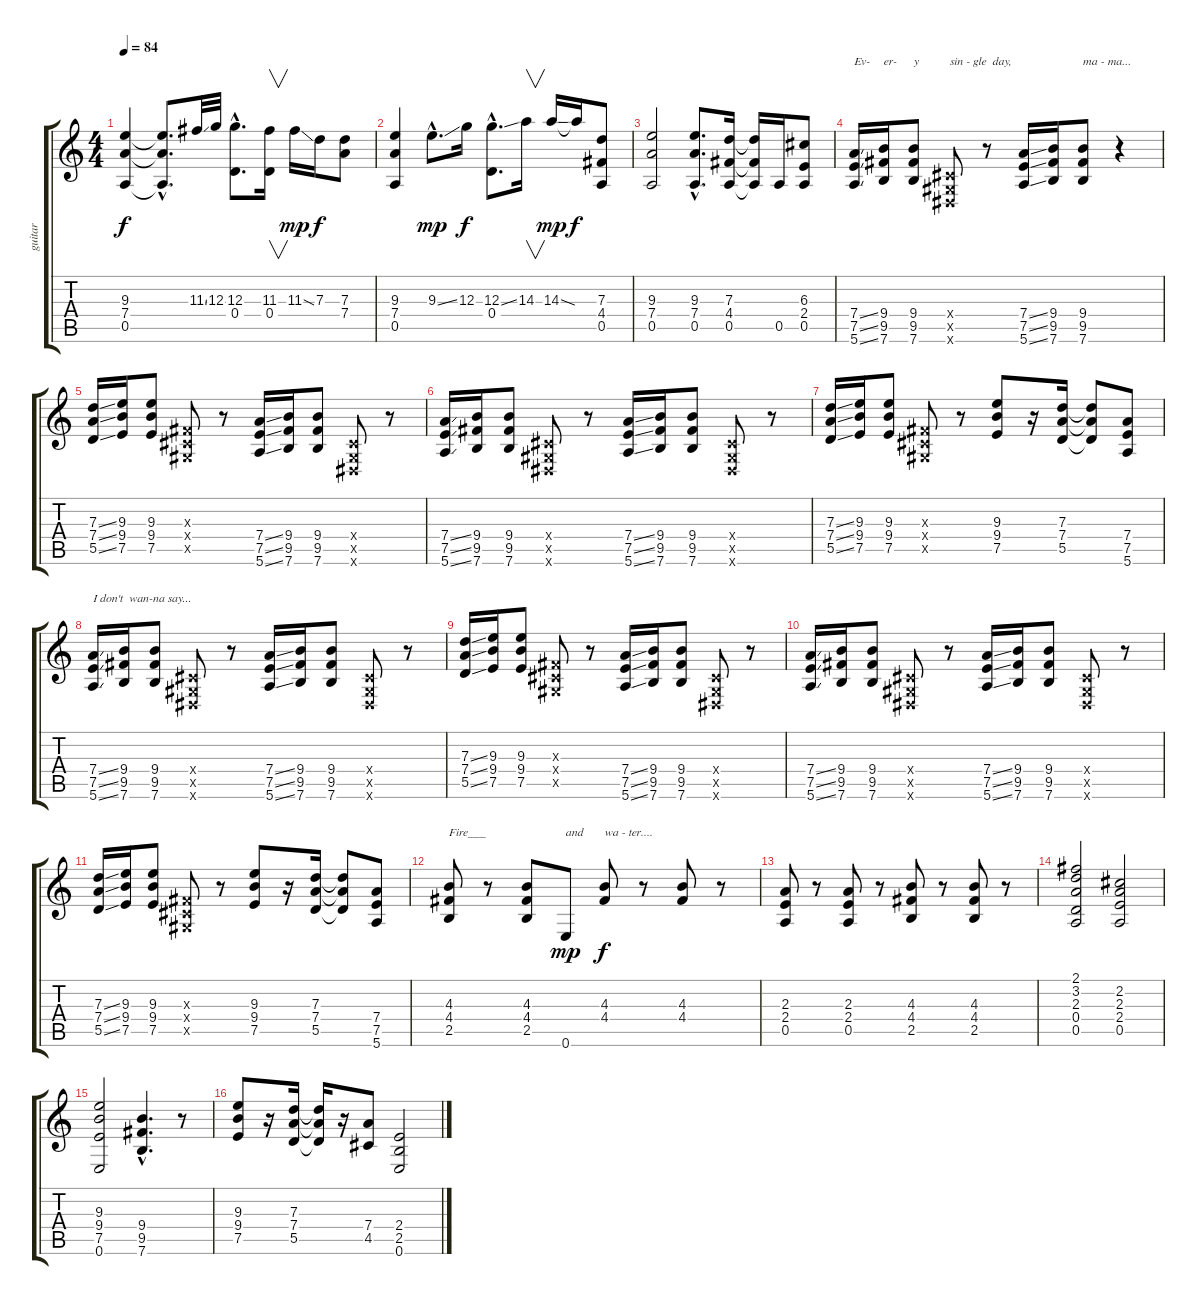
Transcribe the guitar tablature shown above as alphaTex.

\track ("guitar" "guitar") {instrument distortionguitar}
\staff {score tabs}
\tuning (E4 B3 G3 D3 A2 E2) {hide}
\ts (4 4)
\tempo 84
\clef g2
\ks c
(9.3 7.4 0.5).4{dy f instrument distortionguitar} (9.3{hac t} 7.4{hac t} 0.5{hac t}).8{d} 11.3{ss}.32 12.3.32 (12.3{hac} 0.4{hac}).8{d} (11.3 0.4).16{v} 11.3{ss}.16{dy mp} 7.3.16{dy f} (7.3 7.4).8 |
(9.3 7.4 0.5).4 9.3{ss hac}.8{d dy mp} 12.3.16{dy f} (12.3{ss hac} 0.4{hac}).8{d} 14.3.16{v} 14.3{ss}.16{dy mp} 14.3{t}.16{dy f} (7.3 4.4 0.5).8 |
(9.3 7.4 0.5).2 (9.3{hac} 7.4{hac} 0.5{hac}).8{d} (7.3 4.4 0.5).16 (7.3{t} 4.4{t} 0.5{t}).16 0.5.16 (6.3 2.4 0.5).8 |
(7.4{ss} 7.5{ss} 5.6{ss}).16{txt "Ev-"} (9.4 9.5 7.6).16{txt "er-"} (9.4 9.5 7.6).8{txt "y"} (-1.4{x} -1.5{x} -1.6{x}).8{txt "sin - gle  day,"} r.8 (7.4{ss} 7.5{ss} 5.6{ss}).16 (9.4 9.5 7.6).16 (9.4 9.5 7.6).8{txt "ma - ma..."} r.4 |
(7.3{ss} 7.4{ss} 5.5{ss}).16 (9.3 9.4 7.5).16 (9.3 9.4 7.5).8 (-1.3{x} -1.4{x} -1.5{x}).8 r.8 (7.4{ss} 7.5{ss} 5.6{ss}).16 (9.4 9.5 7.6).16 (9.4 9.5 7.6).8 (-1.4{x} -1.5{x} -1.6{x}).8 r.8 |
(7.4{ss} 7.5{ss} 5.6{ss}).16 (9.4 9.5 7.6).16 (9.4 9.5 7.6).8 (-1.4{x} -1.5{x} -1.6{x}).8 r.8 (7.4{ss} 7.5{ss} 5.6{ss}).16 (9.4 9.5 7.6).16 (9.4 9.5 7.6).8 (-1.4{x} -1.5{x} -1.6{x}).8 r.8 |
(7.3{ss} 7.4{ss} 5.5{ss}).16 (9.3 9.4 7.5).16 (9.3 9.4 7.5).8 (-1.3{x} -1.4{x} -1.5{x}).8 r.8 (9.3 9.4 7.5).8 r.16 (7.3 7.4 5.5).16 (7.3{t} 7.4{t} 5.5{t}).8 (7.4 7.5 5.6).8 |
(7.4{ss} 7.5{ss} 5.6{ss}).16{txt "I don't  wan-na say..."} (9.4 9.5 7.6).16 (9.4 9.5 7.6).8 (-1.4{x} -1.5{x} -1.6{x}).8 r.8 (7.4{ss} 7.5{ss} 5.6{ss}).16 (9.4 9.5 7.6).16 (9.4 9.5 7.6).8 (-1.4{x} -1.5{x} -1.6{x}).8 r.8 |
(7.3{ss} 7.4{ss} 5.5{ss}).16 (9.3 9.4 7.5).16 (9.3 9.4 7.5).8 (-1.3{x} -1.4{x} -1.5{x}).8 r.8 (7.4{ss} 7.5{ss} 5.6{ss}).16 (9.4 9.5 7.6).16 (9.4 9.5 7.6).8 (-1.4{x} -1.5{x} -1.6{x}).8 r.8 |
(7.4{ss} 7.5{ss} 5.6{ss}).16 (9.4 9.5 7.6).16 (9.4 9.5 7.6).8 (-1.4{x} -1.5{x} -1.6{x}).8 r.8 (7.4{ss} 7.5{ss} 5.6{ss}).16 (9.4 9.5 7.6).16 (9.4 9.5 7.6).8 (-1.4{x} -1.5{x} -1.6{x}).8 r.8 |
(7.3{ss} 7.4{ss} 5.5{ss}).16 (9.3 9.4 7.5).16 (9.3 9.4 7.5).8 (-1.3{x} -1.4{x} -1.5{x}).8 r.8 (9.3 9.4 7.5).8 r.16 (7.3 7.4 5.5).16 (7.3{t} 7.4{t} 5.5{t}).8 (7.4 7.5 5.6).8 |
(4.3 4.4 2.5).8{txt "Fire___"} r.8 (4.3 4.4 2.5).8 0.6.8{txt "and" dy mp} (4.3 4.4).8{txt "wa - ter...." dy f} r.8 (4.3 4.4).8 r.8 |
(2.3 2.4 0.5).8 r.8 (2.3 2.4 0.5).8 r.8 (4.3 4.4 2.5).8 r.8 (4.3 4.4 2.5).8 r.8 |
(2.1 3.2 2.3 0.4 0.5).2 (2.2 2.3 2.4 0.5).2 |
(9.3 9.4 7.5 0.6).2 (9.4{hac} 9.5{hac} 7.6{hac}).4{d} r.8 |
(9.3 9.4 7.5).8 r.16 (7.3 7.4 5.5).16 (7.3{t} 7.4{t} 5.5{t}).16 r.16 (7.4 4.5).8 (2.4 2.5 0.6).2
